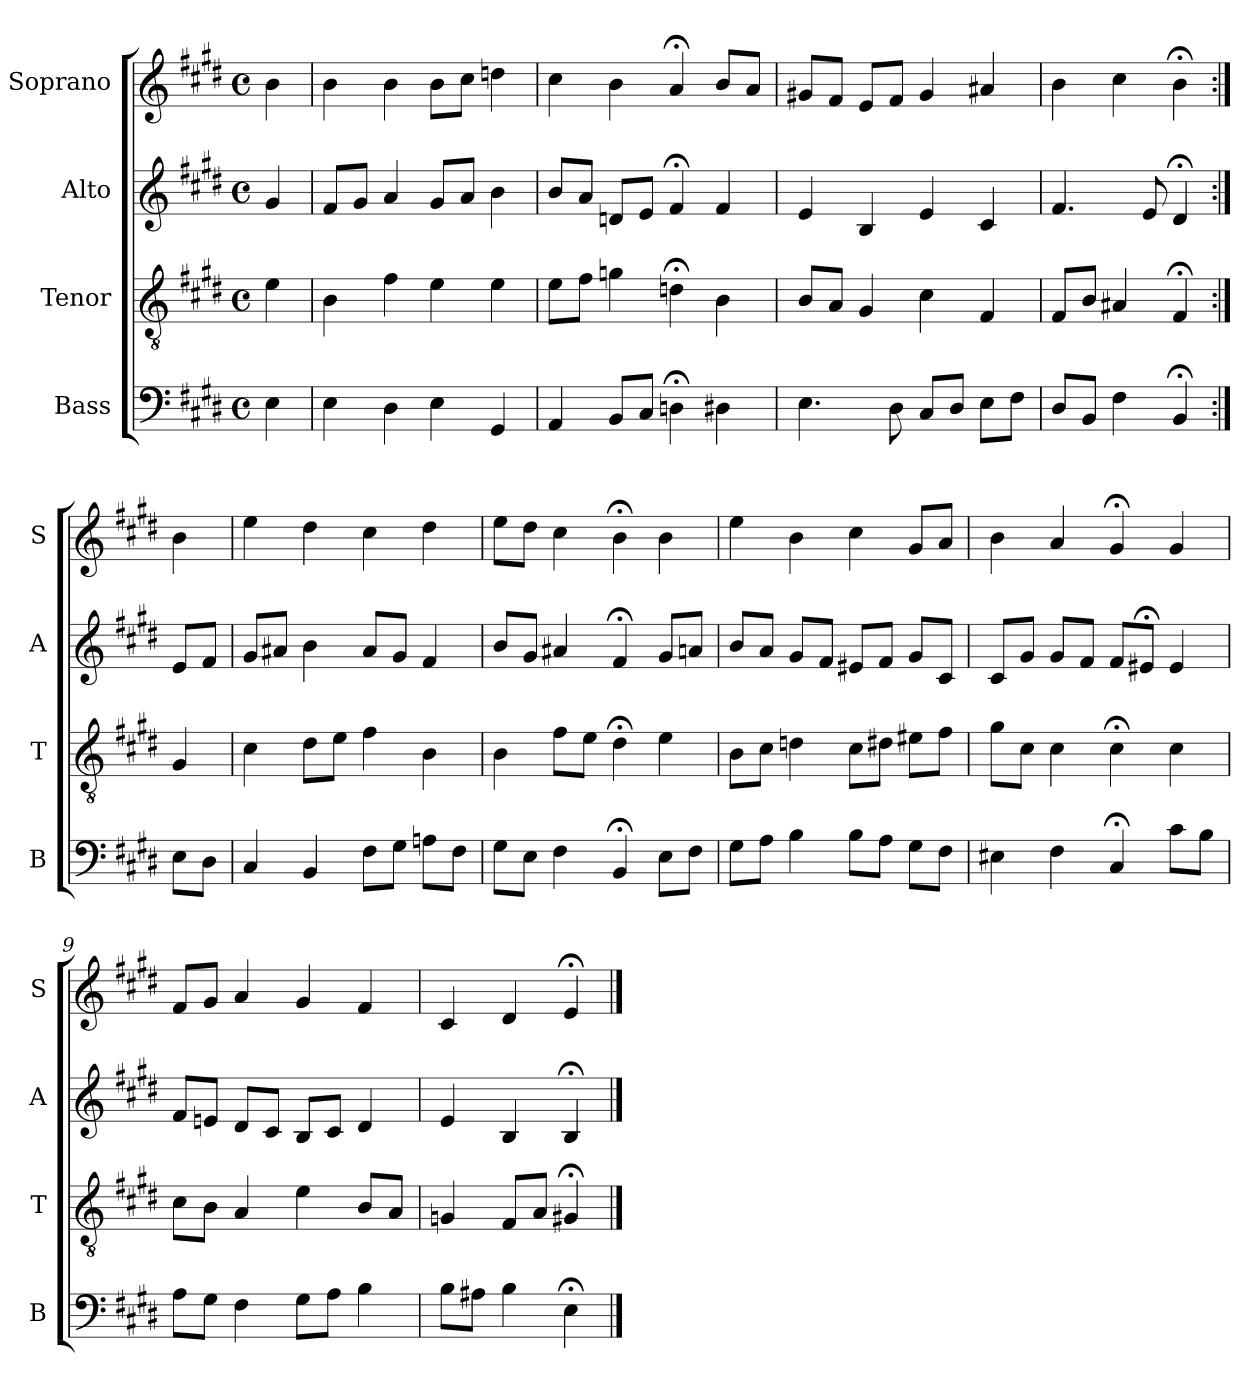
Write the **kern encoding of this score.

**kern	**kern	**kern	**kern
*part4	*part3	*part2	*part1
*staff4	*staff3	*staff2	*staff1
*I"Bass	*I"Tenor	*I"Alto	*I"Soprano
*I'B	*I'T	*I'A	*I'S
*clefF4	*clefGv2	*clefG2	*clefG2
*k[f#c#g#d#]	*k[f#c#g#d#]	*k[f#c#g#d#]	*k[f#c#g#d#]
*E:	*E:	*E:	*E:
*M4/4	*M4/4	*M4/4	*M4/4
*met(c)	*met(c)	*met(c)	*met(c)
*MM100	*MM100	*MM100	*MM100
=	=	=	=
4E	4e	4g#	4b
=1	=1	=1	=1
4E	4B	8f#L	4b
.	.	8g#J	.
4D#	4f#	4a	4b
4E	4e	8g#L	8bL
.	.	8aJ	8cc#J
4GG#	4e	4b	4ddn
=2	=2	=2	=2
4AA	8eL	8bL	4cc#
.	8f#J	8aJ	.
8BBL	4gn	8dnL	4b
8C#J	.	8eJ	.
4Dn;<	4dn;<	4f#;<	4a;<
4D#X	4B	4f#	8bL
.	.	.	8aJ
=3	=3	=3	=3
4.E	8BL	4e	8g#XL
.	8AJ	.	8f#J
.	4G#	4B	8eL
8D#	.	.	8f#J
8C#L	4c#	4e	4g#
8D#J	.	.	.
8EL	4F#	4c#	4a#X
8F#J	.	.	.
=4	=4	=4	=4
8D#L	8F#L	4.f#	4b
8BBJ	8BJ	.	.
4F#	4A#X	.	4cc#
.	.	8e	.
4BB;<	4F#;<	4d#;<	4b;<
=:|!	=:|!	=:|!	=:|!
8EL	4G#	8eL	4b
8D#J	.	8f#J	.
=5	=5	=5	=5
4C#	4c#	8g#L	4ee
.	.	8a#XJ	.
4BB	8d#L	4b	4dd#
.	8eJ	.	.
8F#L	4f#	8a#L	4cc#
8G#J	.	8g#J	.
8AnL	4B	4f#	4dd#
8F#J	.	.	.
=6	=6	=6	=6
8G#L	4B	8bL	8eeL
8EJ	.	8g#J	8dd#J
4F#	8f#L	4a#X	4cc#
.	8eJ	.	.
4BB;<	4d#;<	4f#;<	4b;<
8EL	4e	8g#L	4b
8F#J	.	8anJ	.
=7	=7	=7	=7
8G#L	8BL	8bL	4ee
8AJ	8c#J	8aJ	.
4Bi	4dni	8g#iL	4bi
.	.	8f#J	.
8BL	8c#L	8e#XL	4cc#
8AJ	8d#XJ	8f#J	.
8G#L	8e#XL	8g#L	8g#L
8F#J	8f#J	8c#J	8aJ
=8	=8	=8	=8
4E#X	8g#L	8c#L	4b
.	8c#J	8g#J	.
4F#	4c#	8g#L	4a
.	.	8f#J	.
4C#;<	4c#;<	8f#L	4g#;<
.	.	8e#X;<J	.
8c#L	4c#	4e#	4g#
8BJ	.	.	.
=9	=9	=9	=9
8AL	8c#L	8f#L	8f#L
8G#J	8BJ	8enJ	8g#J
4F#i	4Ai	8d#iL	4ai
.	.	8c#J	.
8G#L	4e	8BL	4g#
8AJ	.	8c#J	.
4B	8BL	4d#	4f#
.	8AJ	.	.
=10	=10	=10	=10
8BL	4Gn	4e	4c#
8A#XJ	.	.	.
4B	8F#L	4B	4d#
.	8AJ	.	.
4E;<	4G#X;<	4B;<	4e;<
==	==	==	==
*-	*-	*-	*-
